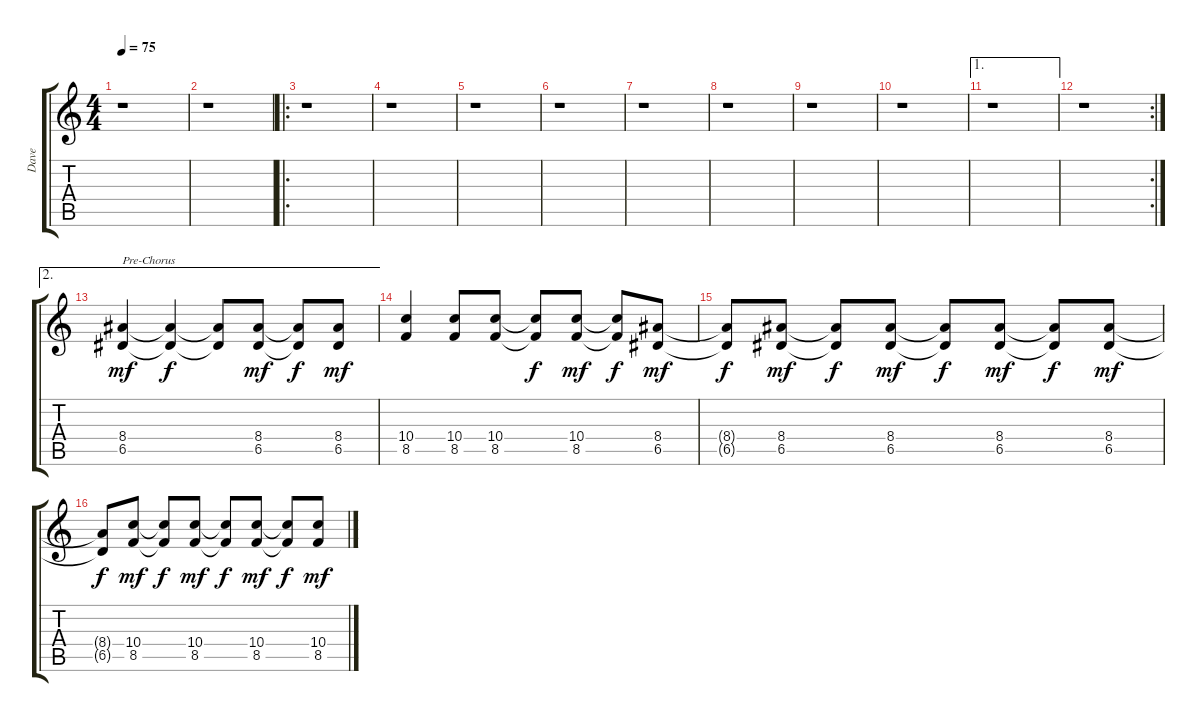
\track ("Dave" "Dave") {instrument distortionguitar}
\staff {score tabs}
\tuning (E4 B3 G3 D3 A2 D2) {hide}
\ts (4 4)
\tempo 75
\clef g2
\ks c
r.1{dy mf instrument distortionguitar} |
r.1 |
\ro
r.1 |
r.1 |
r.1 |
r.1 |
r.1 |
r.1 |
r.1 |
r.1 |
\ae 1
r.1 |
\rc 2
r.1 |
\ae 2
(8.4 6.5).4{txt "Pre-Chorus"} (8.4{t} 6.5{t}).4{dy f} (8.4{t} 6.5{t}).8 (8.4 6.5).8{dy mf} (8.4{t} 6.5{t}).8{dy f} (8.4 6.5).8{dy mf} |
(10.4 8.5).4 (10.4 8.5).8 (10.4 8.5).8 (10.4{t} 8.5{t}).8{dy f} (10.4 8.5).8{dy mf} (10.4{t} 8.5{t}).8{dy f} (8.4 6.5).8{dy mf} |
(8.4{t} 6.5{t}).8{dy f} (8.4 6.5).8{dy mf} (8.4{t} 6.5{t}).8{dy f} (8.4 6.5).8{dy mf} (8.4{t} 6.5{t}).8{dy f} (8.4 6.5).8{dy mf} (8.4{t} 6.5{t}).8{dy f} (8.4 6.5).8{dy mf} |
(8.4{t} 6.5{t}).8{dy f} (10.4 8.5).8{dy mf} (10.4{t} 8.5{t}).8{dy f} (10.4 8.5).8{dy mf} (10.4{t} 8.5{t}).8{dy f} (10.4 8.5).8{dy mf} (10.4{t} 8.5{t}).8{dy f} (10.4 8.5).8{dy mf}
